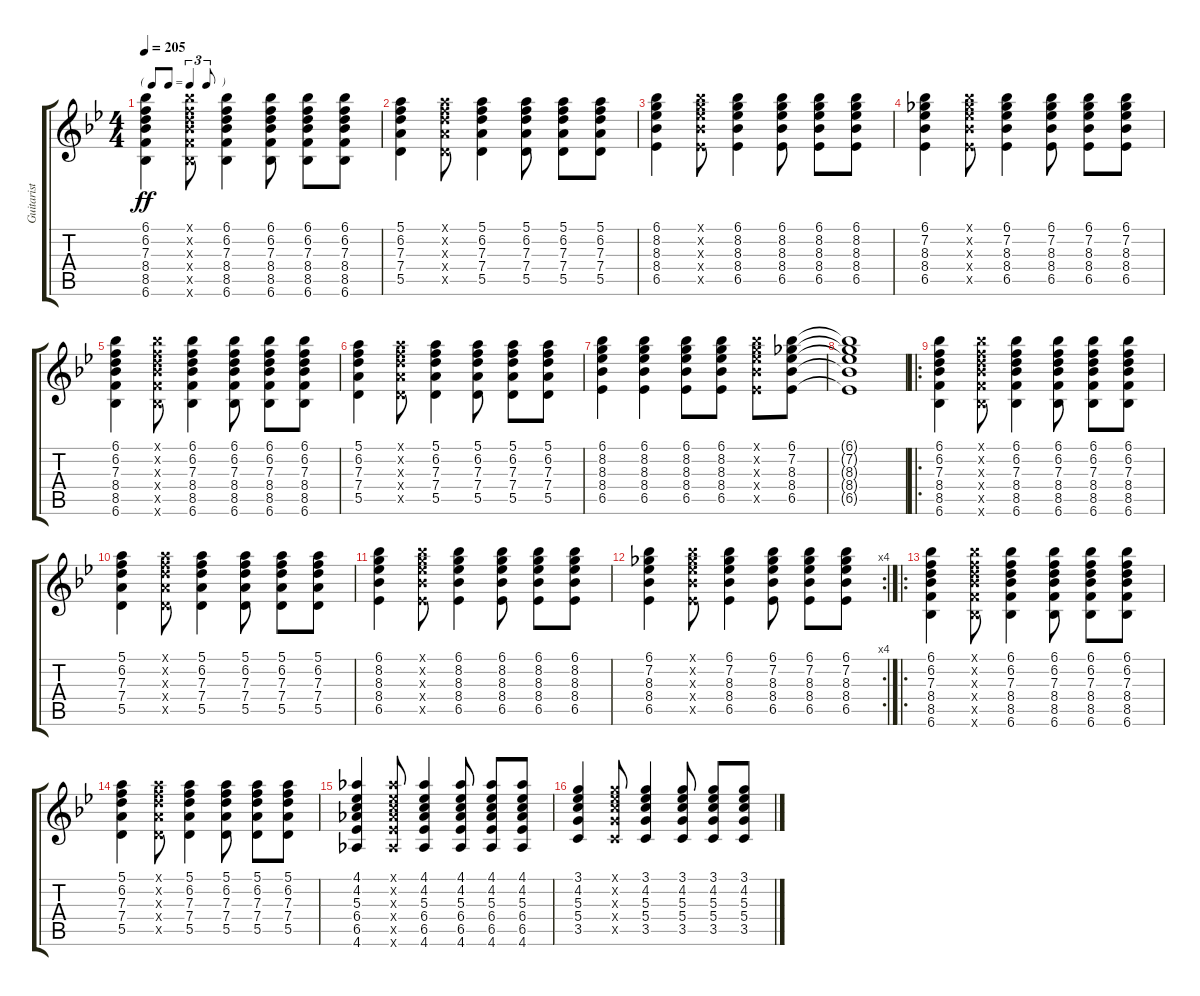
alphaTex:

\track ("Guitarist who isn't Toby" "Guitarist ") {instrument acousticguitarsteel}
\staff {score tabs}
\tuning (E4 B3 G3 D3 A2 E2) {hide}
\ts (4 4)
\tf triplet8th
\tempo 205
\clef g2
\ks bb
(6.1 6.2 7.3 8.4 8.5 6.6).4{dy ff instrument acousticguitarsteel} (6.1{x} 6.2{x} 7.3{x} 8.4{x} 8.5{x} 6.6{x}).8 (6.1 6.2 7.3 8.4 8.5 6.6).4 (6.1 6.2 7.3 8.4 8.5 6.6).8 (6.1 6.2 7.3 8.4 8.5 6.6).8 (6.1 6.2 7.3 8.4 8.5 6.6).8 |
(5.1 6.2 7.3 7.4 5.5).4 (5.1{x} 6.2{x} 7.3{x} 7.4{x} 5.5{x}).8 (5.1 6.2 7.3 7.4 5.5).4 (5.1 6.2 7.3 7.4 5.5).8 (5.1 6.2 7.3 7.4 5.5).8 (5.1 6.2 7.3 7.4 5.5).8 |
(6.1 8.2 8.3 8.4 6.5).4 (6.1{x} 8.2{x} 8.3{x} 8.4{x} 6.5{x}).8 (6.1 8.2 8.3 8.4 6.5).4 (6.1 8.2 8.3 8.4 6.5).8 (6.1 8.2 8.3 8.4 6.5).8 (6.1 8.2 8.3 8.4 6.5).8 |
(6.1 7.2 8.3 8.4 6.5).4 (6.1{x} 7.2{x} 8.3{x} 8.4{x} 6.5{x}).8 (6.1 7.2 8.3 8.4 6.5).4 (6.1 7.2 8.3 8.4 6.5).8 (6.1 7.2 8.3 8.4 6.5).8 (6.1 7.2 8.3 8.4 6.5).8 |
(6.1 6.2 7.3 8.4 8.5 6.6).4 (6.1{x} 6.2{x} 7.3{x} 8.4{x} 8.5{x} 6.6{x}).8 (6.1 6.2 7.3 8.4 8.5 6.6).4 (6.1 6.2 7.3 8.4 8.5 6.6).8 (6.1 6.2 7.3 8.4 8.5 6.6).8 (6.1 6.2 7.3 8.4 8.5 6.6).8 |
(5.1 6.2 7.3 7.4 5.5).4 (5.1{x} 6.2{x} 7.3{x} 7.4{x} 5.5{x}).8 (5.1 6.2 7.3 7.4 5.5).4 (5.1 6.2 7.3 7.4 5.5).8 (5.1 6.2 7.3 7.4 5.5).8 (5.1 6.2 7.3 7.4 5.5).8 |
(6.1 8.2 8.3 8.4 6.5).4 (6.1 8.2 8.3 8.4 6.5).4 (6.1 8.2 8.3 8.4 6.5).8 (6.1 8.2 8.3 8.4 6.5).8 (6.1{x} 8.2{x} 8.3{x} 8.4{x} 6.5{x}).8 (6.1 7.2 8.3 8.4 6.5).8 |
(6.1{t} 7.2{t} 8.3{t} 8.4{t} 6.5{t}).1 |
\ro
(6.1 6.2 7.3 8.4 8.5 6.6).4 (6.1{x} 6.2{x} 7.3{x} 8.4{x} 8.5{x} 6.6{x}).8 (6.1 6.2 7.3 8.4 8.5 6.6).4 (6.1 6.2 7.3 8.4 8.5 6.6).8 (6.1 6.2 7.3 8.4 8.5 6.6).8 (6.1 6.2 7.3 8.4 8.5 6.6).8 |
(5.1 6.2 7.3 7.4 5.5).4 (5.1{x} 6.2{x} 7.3{x} 7.4{x} 5.5{x}).8 (5.1 6.2 7.3 7.4 5.5).4 (5.1 6.2 7.3 7.4 5.5).8 (5.1 6.2 7.3 7.4 5.5).8 (5.1 6.2 7.3 7.4 5.5).8 |
(6.1 8.2 8.3 8.4 6.5).4 (6.1{x} 8.2{x} 8.3{x} 8.4{x} 6.5{x}).8 (6.1 8.2 8.3 8.4 6.5).4 (6.1 8.2 8.3 8.4 6.5).8 (6.1 8.2 8.3 8.4 6.5).8 (6.1 8.2 8.3 8.4 6.5).8 |
\rc 4
(6.1 7.2 8.3 8.4 6.5).4 (6.1{x} 7.2{x} 8.3{x} 8.4{x} 6.5{x}).8 (6.1 7.2 8.3 8.4 6.5).4 (6.1 7.2 8.3 8.4 6.5).8 (6.1 7.2 8.3 8.4 6.5).8 (6.1 7.2 8.3 8.4 6.5).8 |
\ro
(6.1 6.2 7.3 8.4 8.5 6.6).4 (6.1{x} 6.2{x} 7.3{x} 8.4{x} 8.5{x} 6.6{x}).8 (6.1 6.2 7.3 8.4 8.5 6.6).4 (6.1 6.2 7.3 8.4 8.5 6.6).8 (6.1 6.2 7.3 8.4 8.5 6.6).8 (6.1 6.2 7.3 8.4 8.5 6.6).8 |
(5.1 6.2 7.3 7.4 5.5).4 (5.1{x} 6.2{x} 7.3{x} 7.4{x} 5.5{x}).8 (5.1 6.2 7.3 7.4 5.5).4 (5.1 6.2 7.3 7.4 5.5).8 (5.1 6.2 7.3 7.4 5.5).8 (5.1 6.2 7.3 7.4 5.5).8 |
(4.1 4.2 5.3 6.4 6.5 4.6).4 (4.1{x} 4.2{x} 5.3{x} 6.4{x} 6.5{x} 4.6{x}).8 (4.1 4.2 5.3 6.4 6.5 4.6).4 (4.1 4.2 5.3 6.4 6.5 4.6).8 (4.1 4.2 5.3 6.4 6.5 4.6).8 (4.1 4.2 5.3 6.4 6.5 4.6).8 |
(3.1 4.2 5.3 5.4 3.5).4 (3.1{x} 4.2{x} 5.3{x} 5.4{x} 3.5{x}).8 (3.1 4.2 5.3 5.4 3.5).4 (3.1 4.2 5.3 5.4 3.5).8 (3.1 4.2 5.3 5.4 3.5).8 (3.1 4.2 5.3 5.4 3.5).8
